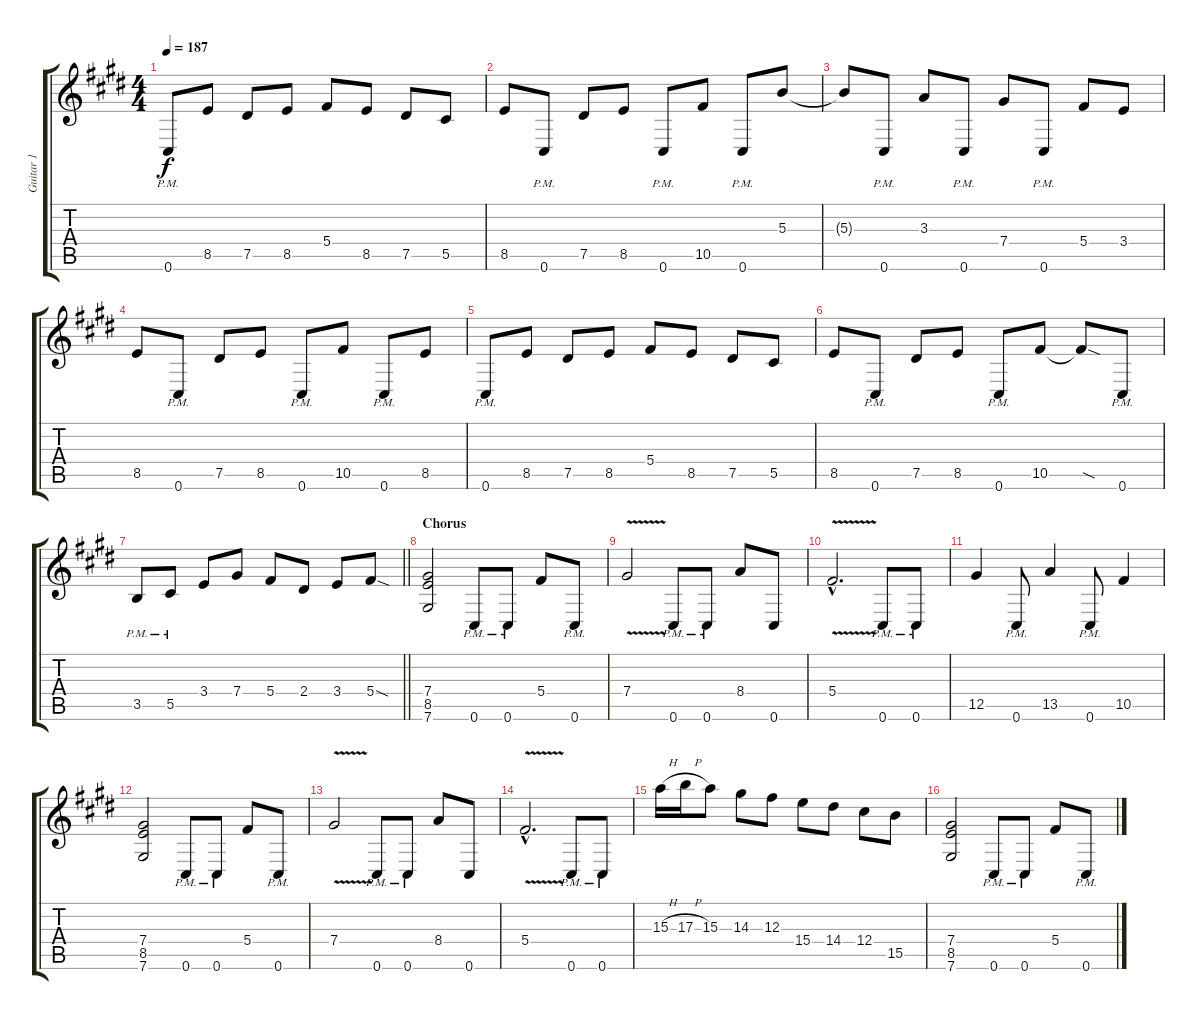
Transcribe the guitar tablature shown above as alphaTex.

\track ("Guitar 1" "Guitar 1") {instrument overdrivenguitar}
\staff {score tabs}
\tuning (Eb4 Bb3 Gb3 Db3 Ab2 Db2) {hide}
\ts (4 4)
\tempo 187
\clef g2
\ks e
0.6{pm}.8{dy f} 8.5.8 7.5.8 8.5.8 5.4.8 8.5.8 7.5.8 5.5.8 |
8.5.8 0.6{pm}.8 7.5.8 8.5.8 0.6{pm}.8 10.5.8 0.6{pm}.8 5.3.8 |
5.3{t}.8 0.6{pm}.8 3.3.8 0.6{pm}.8 7.4.8 0.6{pm}.8 5.4.8 3.4.8 |
8.5.8 0.6{pm}.8 7.5.8 8.5.8 0.6{pm}.8 10.5.8 0.6{pm}.8 8.5.8 |
0.6{pm}.8 8.5.8 7.5.8 8.5.8 5.4.8 8.5.8 7.5.8 5.5.8 |
8.5.8 0.6{pm}.8 7.5.8 8.5.8 0.6{pm}.8 10.5.8 10.5{sod t}.8 0.6{pm}.8 |
\barLineRight lightlight
3.5{pm}.8 5.5{pm}.8 3.4.8 7.4.8 5.4.8 2.4.8 3.4.8 5.4{sod}.8 |
\section ("" "Chorus")
(7.4 8.5 7.6).2 0.6{pm}.8 0.6{pm}.8 5.4.8 0.6{pm}.8 |
7.4{v}.2 0.6{pm}.8 0.6{pm}.8 8.4.8 0.6.8 |
5.4{v hac}.2{d} 0.6{pm}.8 0.6{pm}.8 |
12.5.4 0.6{pm}.8 13.5.4 0.6{pm}.8 10.5.4 |
(7.4 8.5 7.6).2 0.6{pm}.8 0.6{pm}.8 5.4.8 0.6{pm}.8 |
7.4{v}.2 0.6{pm}.8 0.6{pm}.8 8.4.8 0.6.8 |
5.4{v hac}.2{d} 0.6{pm}.8 0.6{pm}.8 |
15.3{h}.16 17.3{h}.16 15.3.8 14.3.8 12.3.8 15.4.8 14.4.8 12.4.8 15.5.8 |
(7.4 8.5 7.6).2 0.6{pm}.8 0.6{pm}.8 5.4.8 0.6{pm}.8
